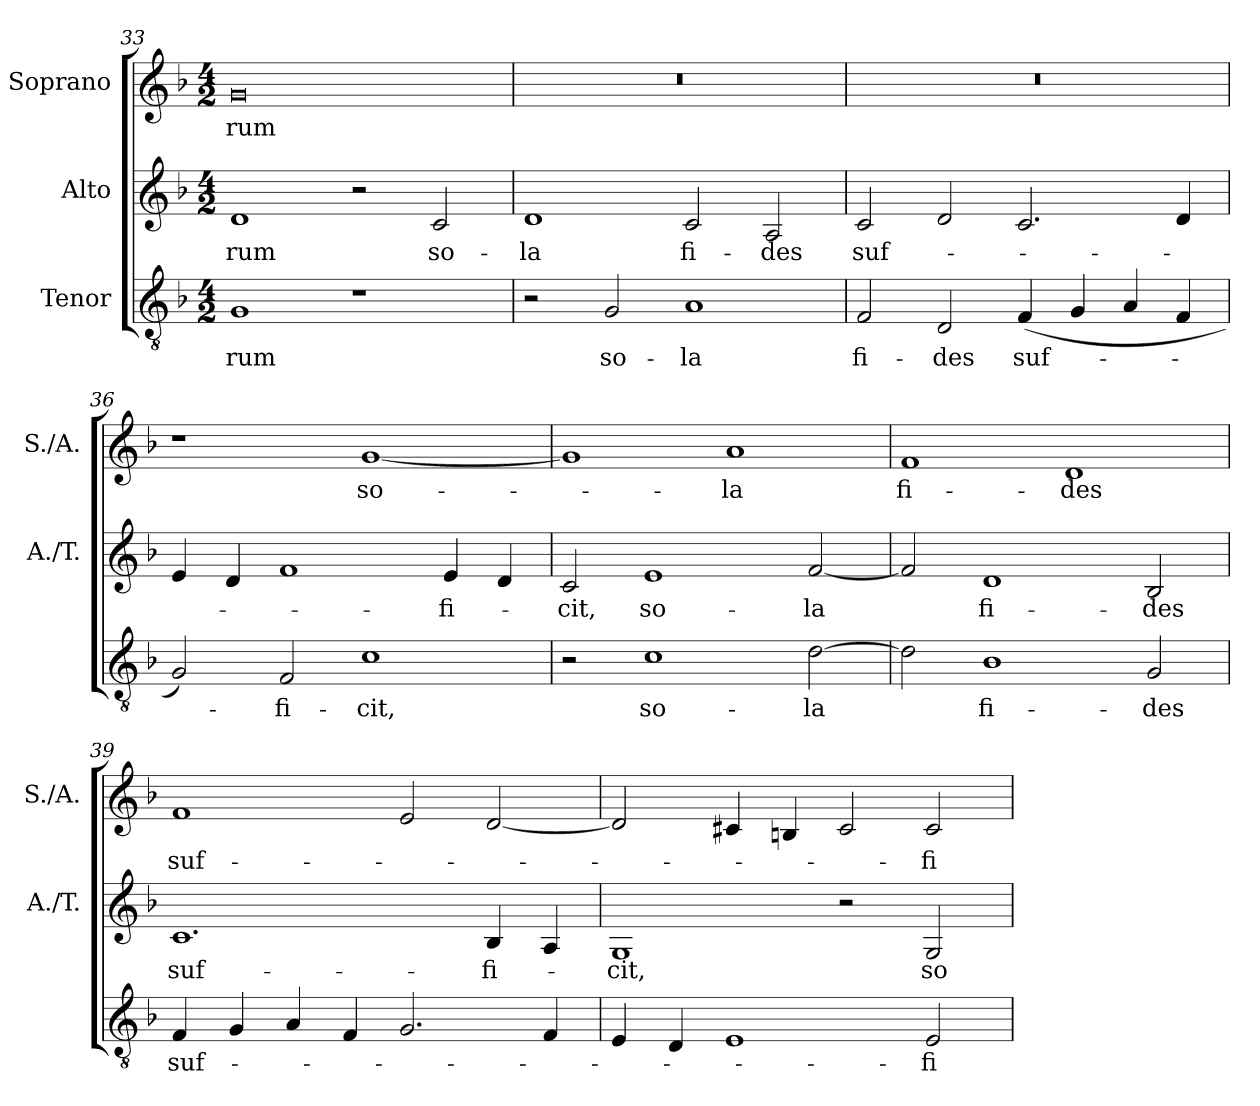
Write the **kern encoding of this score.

**kern	**text	**kern	**text	**kern	**text
*part3	*part3	*part2	*part2	*part1	*part1
*staff3	*staff3	*staff2	*staff2	*staff1	*staff1
*I"Tenor	*	*I"Alto	*	*I"Soprano	*
*	*	*I'A./T.	*	*I'S./A.	*
*clefGv2	*	*clefG2	*	*clefG2	*
*ITrd7c12	*	*	*	*	*
*k[b-]	*	*k[b-]	*	*k[b-]	*
*F:	*	*F:	*	*F:	*
*M4/2	*	*M4/2	*	*M4/2	*
=33	=33	=33	=33	=33	=33
!	!LO:LY:b:color=#000000	!	!	!	!
!	!	!	!LO:LY:b:color=#000000	!	!
!	!	!	!	!	!LO:LY:b:color=#000000
1GGi	-rum	1di	-rum	0gi	-rum
1r	.	2r	.	.	.
!	!	!	!LO:LY:b:color=#000000	!	!
.	.	2ci/	so-	.	.
=34	=34	=34	=34	=34	=34
!	!	!	!LO:LY:b:color=#000000	!LO:N:vis=1	!
2r	.	1di	-la	0r	.
!	!LO:LY:b:color=#000000	!	!	!	!
2GGi/	so-	.	.	.	.
!	!LO:LY:b:color=#000000	!	!	!	!
!	!	!	!LO:LY:b:color=#000000	!	!
1AAi	-la	2ci/	fi-	.	.
!	!	!	!LO:LY:b:color=#000000	!	!
.	.	2Ai/	-des	.	.
=35	=35	=35	=35	=35	=35
!	!LO:LY:b:color=#000000	!	!	!	!
!	!	!	!LO:LY:b:color=#000000	!LO:N:vis=1	!
2FFi/	fi-	2ci/	suf-	0r	.
!	!LO:LY:b:color=#000000	!	!	!	!
2DDi/	-des	2di/	.	.	.
!	!LO:LY:b:color=#000000	!	!	!	!
(4FFi/	suf-	2.ci/	.	.	.
4GGi/	.	.	.	.	.
4AAi/	.	.	.	.	.
4FFi/	.	4di/	.	.	.
=36	=36	=36	=36	=36	=36
2GGi/)	.	4ei/	.	1r	.
.	.	4di/	.	.	.
!	!LO:LY:b:color=#000000	!	!	!	!
2FFi/	-fi-	1fi	.	.	.
!	!LO:LY:b:color=#000000	!	!	!	!
!	!	!	!	!	!LO:LY:b:color=#000000
1Ci	-cit,	.	.	[1gi	so-
!	!	!	!LO:LY:b:color=#000000	!	!
.	.	4ei/	-fi-	.	.
.	.	4di/	.	.	.
=37	=37	=37	=37	=37	=37
!	!	!	!LO:LY:b:color=#000000	!	!
2r	.	2ci/	-cit,	1gi]	.
!	!LO:LY:b:color=#000000	!	!	!	!
!	!	!	!LO:LY:b:color=#000000	!	!
1Ci	so-	1ei	so-	.	.
!	!	!	!	!	!LO:LY:b:color=#000000
.	.	.	.	1ai	-la
!	!LO:LY:b:color=#000000	!	!	!	!
!	!	!	!LO:LY:b:color=#000000	!	!
[2Di\	-la	[2fi/	-la	.	.
!!LO:LB:g=z
=38	=38	=38	=38	=38	=38
!	!	!	!	!	!LO:LY:b:color=#000000
2Di\]	.	2fi/]	.	1fi	fi-
!	!LO:LY:b:color=#000000	!	!	!	!
!	!	!	!LO:LY:b:color=#000000	!	!
1BB-i	fi-	1di	fi-	.	.
!	!	!	!	!	!LO:LY:b:color=#000000
.	.	.	.	1di	-des
!	!LO:LY:b:color=#000000	!	!	!	!
!	!	!	!LO:LY:b:color=#000000	!	!
2GGi/	-des	2B-i/	-des	.	.
=39	=39	=39	=39	=39	=39
!	!LO:LY:b:color=#000000	!	!	!	!
!	!	!	!LO:LY:b:color=#000000	!	!
!	!	!	!	!	!LO:LY:b:color=#000000
4FFi/	suf-	1.ci	suf-	1fi	suf-
4GGi/	.	.	.	.	.
4AAi/	.	.	.	.	.
4FFi/	.	.	.	.	.
2.GGi/	.	.	.	2ei/	.
!	!	!	!LO:LY:b:color=#000000	!	!
.	.	4B-i/	-fi-	[2di/	.
4FFi/	.	4Ai/	.	.	.
=40	=40	=40	=40	=40	=40
!	!	!	!LO:LY:b:color=#000000	!	!
4EEi/	.	1Gi	-cit,	2di/]	.
4DDi/	.	.	.	.	.
1EEi	.	.	.	4c#Xi/	.
.	.	.	.	4Bni/	.
.	.	2r	.	2c#i/	.
!	!LO:LY:b:color=#000000	!	!	!	!
!	!	!	!LO:LY:b:color=#000000	!	!
!	!	!	!	!	!LO:LY:b:color=#000000
2EEi/	-fi-	2Gi/	so-	2c#i/	-fi-
=	=	=	=	=	=
*-	*-	*-	*-	*-	*-
